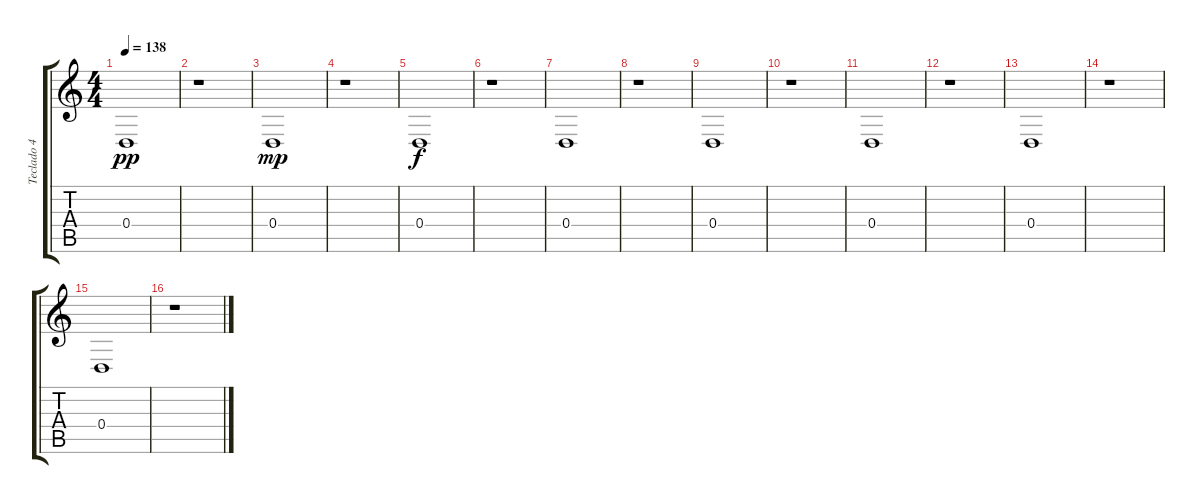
\track ("Teclado 4" "Teclado 4") {instrument tubularbells}
\staff {score tabs}
\tuning (E4 B3 G3 D3 A2 E2) {hide}
\ts (4 4)
\tempo 138
\clef g2
\ks c
0.4.1{dy pp instrument tubularbells} |
r.1 |
0.4.1{dy mp} |
r.1 |
0.4.1{dy f} |
r.1 |
0.4.1 |
r.1 |
0.4.1 |
r.1 |
0.4.1 |
r.1 |
0.4.1 |
r.1 |
0.4.1 |
r.1
